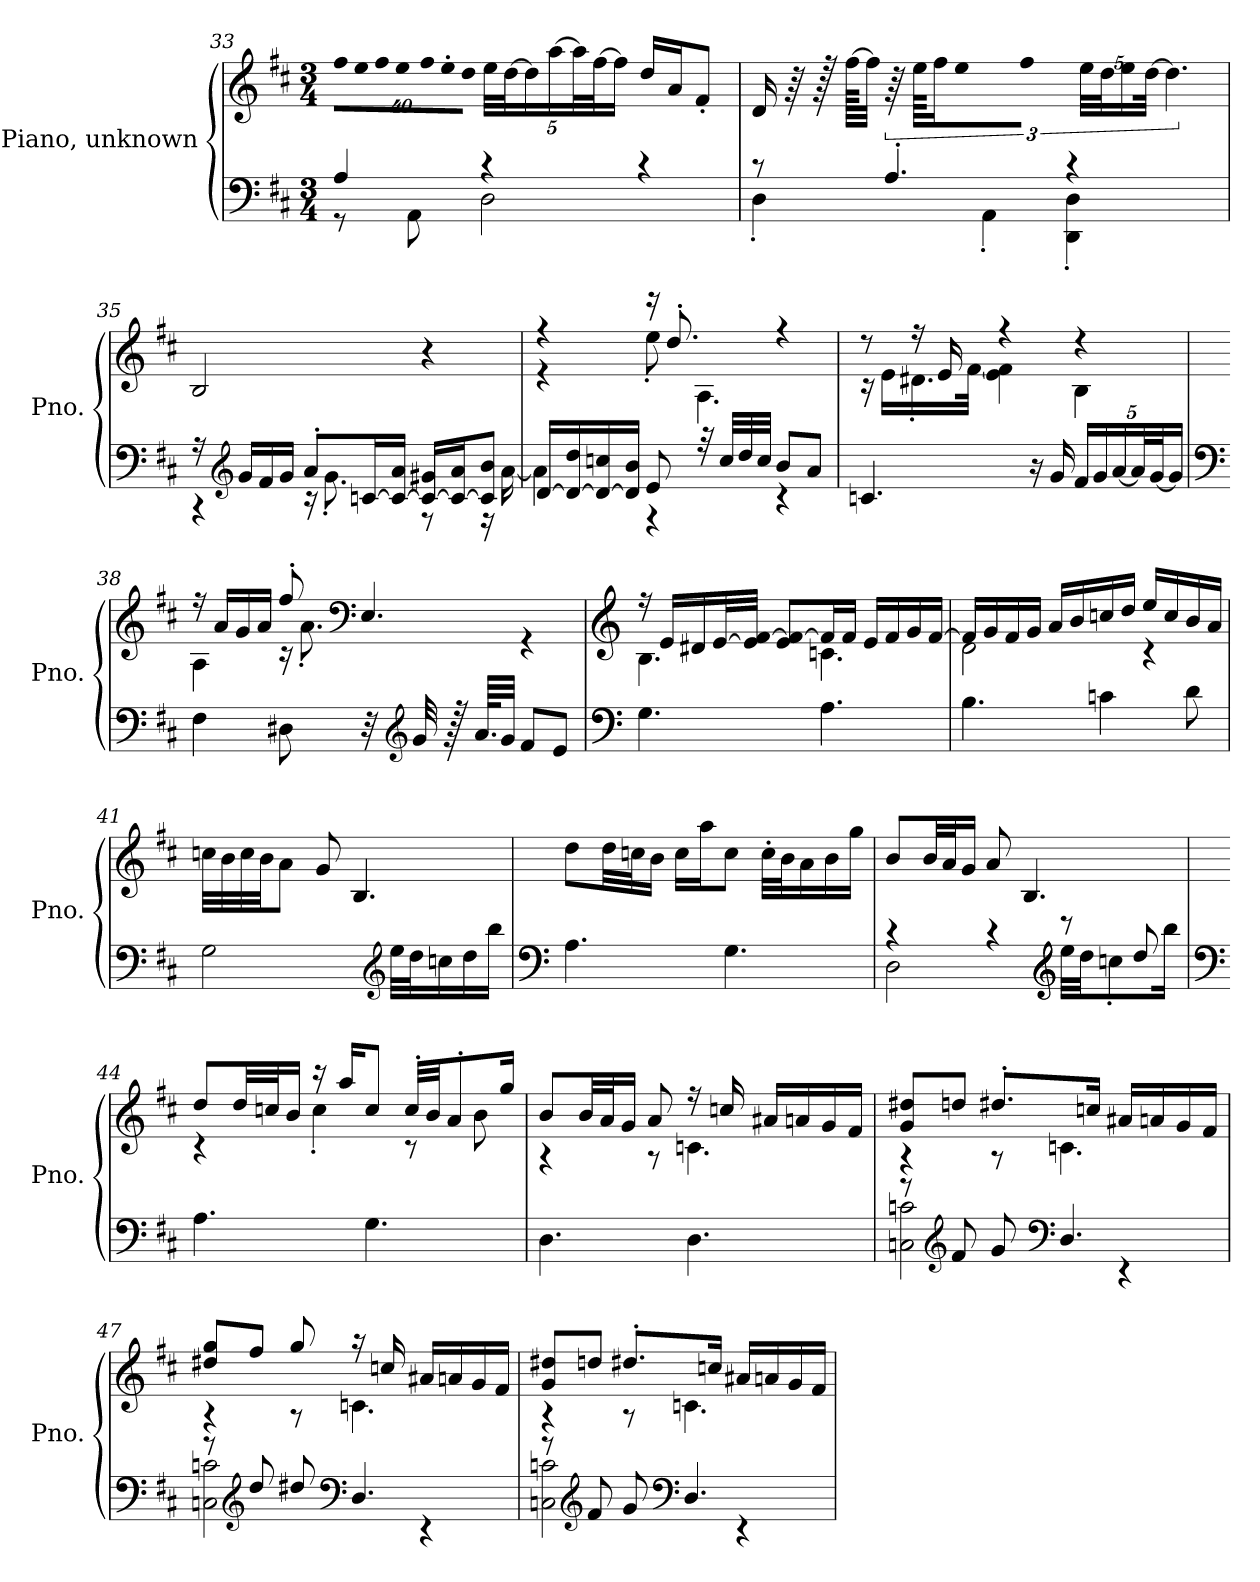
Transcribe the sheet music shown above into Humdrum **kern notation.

**kern	**kern
*part1	*part1
*staff2	*staff1
*I"Piano, unknown	*
*I'Pno.	*
!!LO:LB:g=z
*clefF4	*clefG2
*k[f#c#]	*k[f#c#]
*M3/4	*M3/4
=33	=33
*^	*
*	*	*Xbrackettup
!	!	!LO:N:vis=32
4A/	8r	640%23ff#\LLL
!	!	!LO:N:vis=32
.	.	640%23ee\
!	!	!LO:N:vis=32
.	.	640%23ff#\
!	!	!LO:N:vis=32
.	.	640%23ee\
.	8AA\	.
!	!	!LO:N:vis=32
.	.	640%23ff#\
!	!	!LO:N:vis=32
.	.	640%23ee'\
!	!	!LO:N:vis=32
.	.	640%23dd\JJJ
4r	2D\	.
.	.	40ee\LLL
.	.	[40dd\J
.	.	20dd\]
.	.	[20aa\
.	.	40aa\L]
.	.	[40ff#\J
.	.	20ff#\JJ]
4r	.	.
.	.	16dd/LL
.	.	16a/J
.	.	8f#'/J
640ryy	640ryy	.
=34	=34	=34
8r	4D'\	16d/
.	.	64r
.	.	128r
.	.	[128ff#\KKLLL
.	.	32ff#\JJJ]
*	*	*brackettup
4.A'/	.	96r
.	.	96ee\KKLL
.	.	24ff#\
.	.	32ee\L
.	.	32ff#\JJJ
*	*	*Xbrackettup
.	4AA'\	40ee\LLL
.	.	40dd\J
.	.	20ee\
.	.	[40dd\JJk
.	.	4.dd\]
4r	4DD\' 4D\'	.
!!LO:PB:g=z
=35	=35	=35
16r	4r	2B/
*clefG2	*	*
16g/LL	.	.
16f#/	.	.
16g/JJ	.	.
8a'/L	16r	.
.	8.g'\	.
[16cn/L	.	.
16c/_ 16a/JJ	.	.
16c/_ 16g#X/LL	8r	4r
16c/_ 16a/J	.	.
8c/] 8b/J	16r	.
.	[16a\	.
=36	=36	=36
*	*	*^
[16d/LL	4a\]	4r	4r
16d/_ 16dd/	.	.	.
16d/_ 16ccn/	.	.	.
16d/] 16b/JJ	.	.	.
8e/	4r	16r	8ee'\
.	.	8.dd'/	.
32r	.	.	4.A\
32cc/LLL	.	.	.
32dd/	.	.	.
32cc/JJJ	.	.	.
8b/L	4r	4r	.
8a/J	.	.	.
*v	*v	*	*
!!LO:LB:g=z	!!
=37	=37	=37
4.cn/	8r	16r
.	.	16e\LL
.	16r	16.d#X'\
.	16e/	.
.	.	[32f#\JJk
.	4r	4e\ 4f#\]
16r	.	.
16g/	.	.
*Xbrackettup	*	*
20f#/LL	4r	4B\
20g/	.	.
[20a/	.	.
40a/L]	.	.
[40g/J	.	.
20g/JJ]	.	.
=38	=38	=38
*clefF4	*	*
4F#\	16r	4A\
.	16a/LL	.
.	16g/	.
.	16a/JJ	.
8D#X\	8ff#'/	16r
.	.	8.a'\
*	*clefF4	*
32r	4.E/	.
*clefG2	*	*
32g/	.	.
128r	.	.
64.a/KLLL	.	.
32g/JJJ	.	.
8f#/L	.	4r
8e/J	.	.
!!LO:LB:g=z	!!
=39	=39	=39
*clefF4	*clefG2	*
4.G\	16r	4.B\
.	16e/LL	.
.	16d#X/	.
.	[32e/L	.
.	32e/] [32f#/JJJ	.
.	8e/ 8f#/_L	.
4.A\	16f#/L]	4.cn\
.	16f#/JJ	.
.	16e/LL	.
.	16f#/	.
.	16g/	.
.	[16f#/JJ	.
=40	=40	=40
4.B\	16f#/LL]	2d\
.	16g/	.
.	16f#/	.
.	16g/JJ	.
.	16a/LL	.
.	16b/	.
4cn\	16ccn/	.
.	16dd/JJ	.
.	16ee/LL	4r
.	16cc/	.
8d\	16b/	.
.	16a/JJ	.
*	*v	*v
=41	=41
2G\	32ccn\LLL
.	32b\
.	32cc\
.	32b\JJ
.	8a\J
.	8g/
.	4.B/
*clefG2	*
32ee\LLL	.
32dd\J	.
16ccn\	.
16dd\	.
16bb\JJ	.
!!LO:LB:g=z
=42	=42
*clefF4	*
4.A\	8dd\L
.	32dd\LL
.	32ccn\J
.	16b\JJ
.	16cc\LL
.	16aa\J
4.G\	8cc\J
.	32cc'\LLL
.	32b\J
.	16a\
.	16b\
.	16gg\JJ
=43	=43
*^	*
4r	2D\	8b/L
.	.	32b/LL
.	.	32a/J
.	.	16g/JJ
4r	.	8a/
.	.	4.B/
*clefG2	*	*
8r	32ee\LLL	.
.	32dd\JJ	.
.	8ccn'\	.
8dd/	.	.
.	16bb\Jk	.
*v	*v	*
=44	=44
*clefF4	*
*	*^
4.A\	8dd/L	4r
.	32dd/LL	.
.	32ccn/J	.
.	16b/JJ	.
.	16r	4cc'\
.	16aa/KL	.
4.G\	8cc/J	.
.	32cc'/LLL	8r
.	32b/JJ	.
.	8a'/	.
.	.	8b\
.	16gg/Jk	.
!!LO:LB:g=z	!!
=45	=45	=45
4.D\	8b/L	4r
.	32b/LL	.
.	32a/J	.
.	16g/JJ	.
.	8a/	8r
4.D\	16r	4.cn\
.	16ccn/	.
.	16a#X/LL	.
.	16an/	.
.	16g/	.
.	16f#/JJ	.
=46	=46	=46
*^	*	*
8r	2Cn\ 2cn\	8g/ 8dd#X/L	4r
*clefG2	*	*	*
8f#/	.	8ddn/J	.
8g/	.	8.dd#X'/L	8r
*clefF4	*	*	*
4.D/	.	.	4.cn\
.	.	16ccn/Jk	.
.	4r	16a#X/LL	.
.	.	16an/	.
.	.	16g/	.
.	.	16f#/JJ	.
!!LO:LB:g=z	!!
=47	=47	=47	=47
8r	2Cn\ 2cn\	8dd#X/ 8gg/L	4r
*clefG2	*	*	*
8dd/	.	8ff#/J	.
8dd#X/	.	8gg/	8r
*clefF4	*	*	*
4.D/	.	16r	4.cn\
.	.	16ccn/	.
.	4r	16a#X/LL	.
.	.	16an/	.
.	.	16g/	.
.	.	16f#/JJ	.
=48	=48	=48	=48
8r	2Cn\ 2cn\	8g/ 8dd#X/L	4r
*clefG2	*	*	*
8f#/	.	8ddn/J	.
8g/	.	8.dd#X'/L	8r
*clefF4	*	*	*
4.D/	.	.	4.cn\
.	.	16ccn/Jk	.
.	4r	16a#X/LL	.
.	.	16an/	.
.	.	16g/	.
.	.	16f#/JJ	.
*v	*v	*	*
*	*v	*v
=	=
*-	*-
